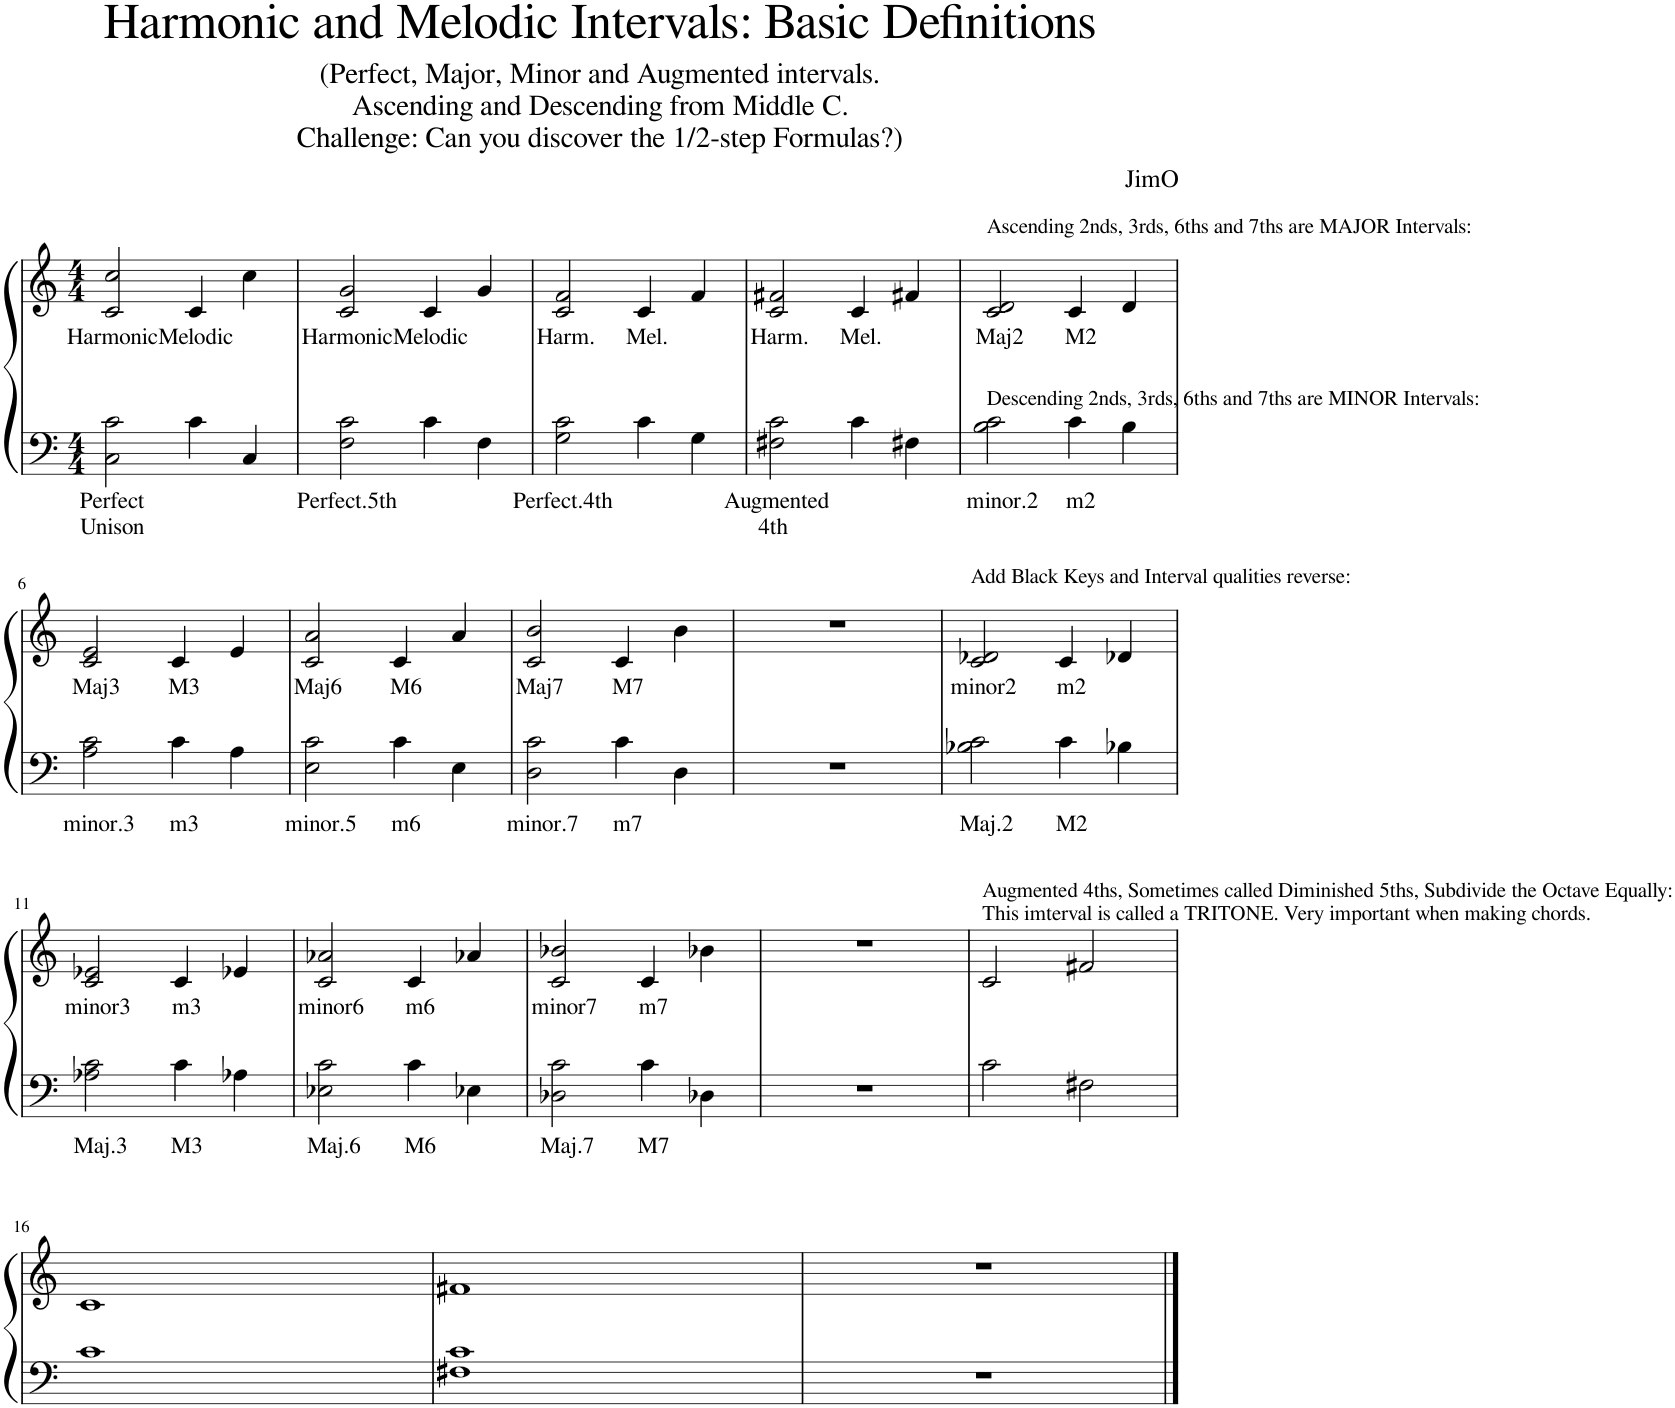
**kern	**text	**text	**kern	**text
*part1	*part1	*part1	*part1	*part1
*staff2	*staff2	*staff2	*staff1	*staff1
*I"Piano	*	*	*	*
*I'Pno.	*	*	*	*
*clefF4	*	*	*clefG2	*
*k[]	*	*	*k[]	*
*M4/4	*	*	*M4/4	*
=1	=1	=1	=1	=1
!	!LO:LY:b	!LO:LY:b	!	!LO:LY:b
2C\ 2c\	Perfect	Unison	2c/ 2cc/	Harmonic
!	!	!	!	!LO:LY:b
4c\	.	.	4c/	Melodic
4C/	.	.	4cc\	.
=2	=2	=2	=2	=2
!	!LO:LY:b	!	!	!LO:LY:b
2F\ 2c\	Perfect.5th	.	2c/ 2g/	Harmonic
!	!	!	!	!LO:LY:b
4c\	.	.	4c/	Melodic
4F\	.	.	4g/	.
=3	=3	=3	=3	=3
!	!LO:LY:b	!	!	!LO:LY:b
2G\ 2c\	Perfect.4th	.	2c/ 2f/	Harm.
!	!	!	!	!LO:LY:b
4c\	.	.	4c/	Mel.
4G\	.	.	4f/	.
=4	=4	=4	=4	=4
!	!LO:LY:b	!LO:LY:b	!	!LO:LY:b
2F#X\ 2c\	Augmented	4th	2c/ 2f#X/	Harm.
!	!	!	!	!LO:LY:b
4c\	.	.	4c/	Mel.
4F#X\	.	.	4f#X/	.
=5	=5	=5	=5	=5
!	!	!	!LO:TX:a:t=Ascending 2nds, 3rds, 6ths and 7ths are MAJOR Intervals&colon;	!
!LO:TX:a:t=Descending 2nds, 3rds, 6ths and 7ths are MINOR Intervals&colon;	!	!	!	!
!	!LO:LY:b	!	!	!LO:LY:b
2B\ 2c\	minor.2	.	2c/ 2d/	Maj2
!	!LO:LY:b	!	!	!LO:LY:b
4c\	m2	.	4c/	M2
4B\	.	.	4d/	.
!!LO:LB:g=z
=6	=6	=6	=6	=6
!	!LO:LY:b	!	!	!LO:LY:b
2A\ 2c\	minor.3	.	2c/ 2e/	Maj3
!	!LO:LY:b	!	!	!LO:LY:b
4c\	m3	.	4c/	M3
4A\	.	.	4e/	.
=7	=7	=7	=7	=7
!	!LO:LY:b	!	!	!LO:LY:b
2E\ 2c\	minor.5	.	2c/ 2a/	Maj6
!	!LO:LY:b	!	!	!LO:LY:b
4c\	m6	.	4c/	M6
4E\	.	.	4a/	.
=8	=8	=8	=8	=8
!	!LO:LY:b	!	!	!LO:LY:b
2D\ 2c\	minor.7	.	2c/ 2b/	Maj7
!	!LO:LY:b	!	!	!LO:LY:b
4c\	m7	.	4c/	M7
4D\	.	.	4b\	.
=9	=9	=9	=9	=9
1r	.	.	1r	.
=10	=10	=10	=10	=10
!	!	!	!LO:TX:a:t=Add Black Keys and Interval qualities reverse&colon;	!
!	!LO:LY:b	!	!	!LO:LY:b
2B-X\ 2c\	Maj.2	.	2c/ 2d-X/	minor2
!	!LO:LY:b	!	!	!LO:LY:b
4c\	M2	.	4c/	m2
4B-X\	.	.	4d-X/	.
!!LO:LB:g=z
=11	=11	=11	=11	=11
!	!LO:LY:b	!	!	!LO:LY:b
2A-X\ 2c\	Maj.3	.	2c/ 2e-X/	minor3
!	!LO:LY:b	!	!	!LO:LY:b
4c\	M3	.	4c/	m3
4A-X\	.	.	4e-X/	.
=12	=12	=12	=12	=12
!	!LO:LY:b	!	!	!LO:LY:b
2E-X\ 2c\	Maj.6	.	2c/ 2a-X/	minor6
!	!LO:LY:b	!	!	!LO:LY:b
4c\	M6	.	4c/	m6
4E-X\	.	.	4a-X/	.
=13	=13	=13	=13	=13
!	!LO:LY:b	!	!	!LO:LY:b
2D-X\ 2c\	Maj.7	.	2c/ 2b-X/	minor7
!	!LO:LY:b	!	!	!LO:LY:b
4c\	M7	.	4c/	m7
4D-X\	.	.	4b-X\	.
=14	=14	=14	=14	=14
1r	.	.	1r	.
=15	=15	=15	=15	=15
!	!	!	!LO:TX:a:t=Augmented 4ths, Sometimes called Diminished 5ths, Subdivide the Octave Equally&colon;	!
!	!	!	!LO:TX:a:t=This imterval is called a TRITONE. Very important when making chords.	!
2c\	.	.	2c/	.
2F#X\	.	.	2f#X/	.
!!LO:LB:g=z
=16	=16	=16	=16	=16
1c	.	.	1c	.
=17	=17	=17	=17	=17
1F#X 1c	.	.	1f#X	.
=18	=18	=18	=18	=18
1r	.	.	1r	.
==	==	==	==	==
*-	*-	*-	*-	*-
